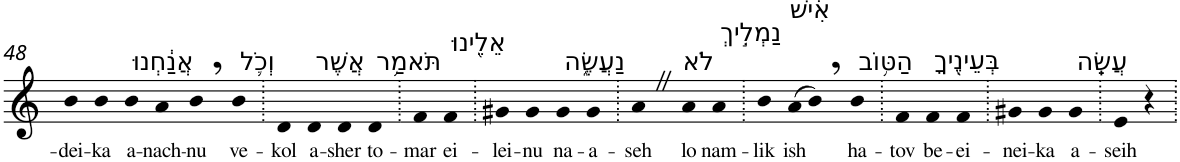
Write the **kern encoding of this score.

**kern	**text
*part1	*part1
*staff1	*staff1
*I"Piano	*
*I'Pno	*
!!LO:PB:g=z
*clefG2	*
*k[]	*
=48	=48
!	!LO:LY:b
4b	-dei-
!	!LO:LY:b
4b	-ka
!LO:TX:a:t=אֲנַ֔חְנוּ	!
!	!LO:LY:b
4b	a-
!	!LO:LY:b
4a	-nach-
!	!LO:LY:b
4b,	-nu
!LO:TX:a:t=וְכֹ֛ל	!
!	!LO:LY:b
4b	ve-
=49.	=49.
!	!LO:LY:b
4d	-kol
!LO:TX:a:t=אֲשֶׁר	!
!	!LO:LY:b
4d	a-
!	!LO:LY:b
4d	-sher
!LO:TX:a:t=תֹּאמַ֥ר	!
!	!LO:LY:b
4d	to-
=50.	=50.
!	!LO:LY:b
4f	-mar
!LO:TX:a:t=אֵלֵ֖ינוּ	!
!	!LO:LY:b
4f	ei-
=51.	=51.
!	!LO:LY:b
4g#X	-lei-
!	!LO:LY:b
4g#	-nu
!LO:TX:a:t=נַעֲשֶׂ֑ה	!
!	!LO:LY:b
4g#	na-
!	!LO:LY:b
4g#	-a-
=52.	=52.
!	!LO:LY:b
4aZ	-seh
!LO:TX:a:t=לֹא	!
!	!LO:LY:b
4a	lo
!LO:TX:a:t=נַמְלִ֣יךְ	!
!	!LO:LY:b
4a	nam-
=53.	=53.
!	!LO:LY:b
4b	-lik
!LO:TX:a:t=אִ֔ישׁ	!
!	!LO:LY:b
(>8a	ish
8b,)	.
!LO:TX:a:t=הַטּ֥וֹב	!
!	!LO:LY:b
4b	ha-
=54.	=54.
!	!LO:LY:b
4f	-tov
!LO:TX:a:t=בְּעֵינֶ֖יךָ	!
!	!LO:LY:b
4f	be-
!	!LO:LY:b
4f	-ei-
=55.	=55.
!	!LO:LY:b
4g#X	-nei-
!	!LO:LY:b
4g#	-ka
!LO:TX:a:t=עֲשֵֽׂה	!
!	!LO:LY:b
4g#	a-
=56.	=56.
!	!LO:LY:b
4e	-seih
4r	.
=.	=.
*-	*-
